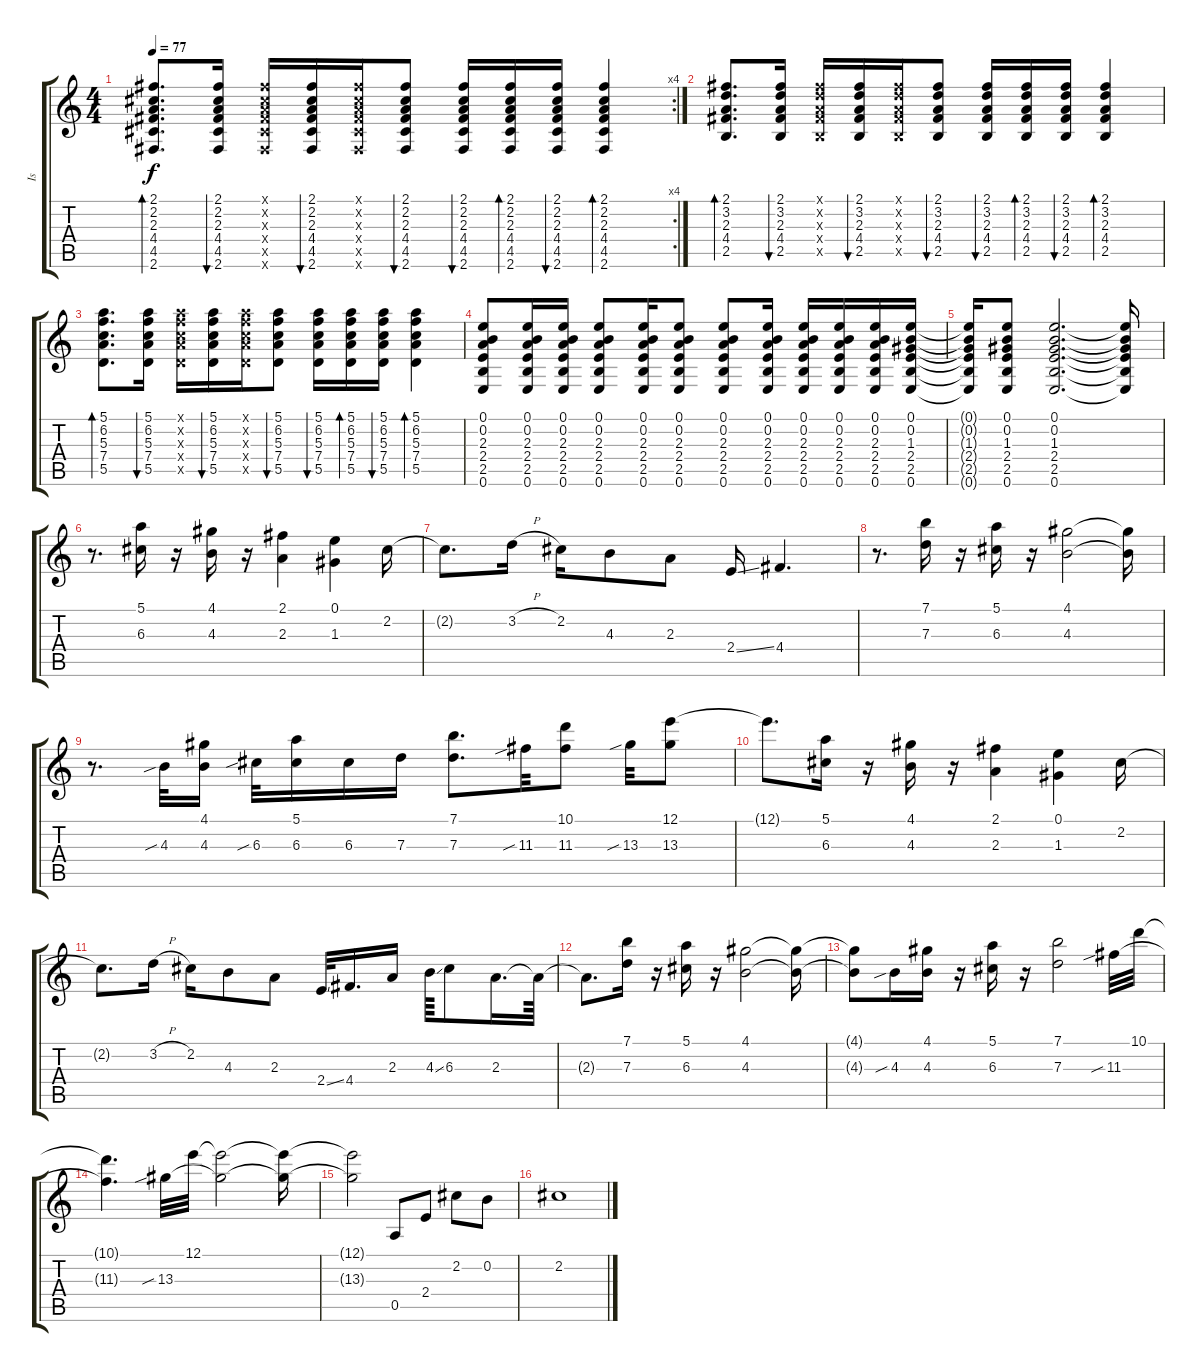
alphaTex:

\track ("Is" "Is") {instrument acousticguitarsteel}
\staff {score tabs}
\tuning (E4 B3 G3 D3 A2 E2) {hide}
\rc 4
\ts (4 4)
\tempo 77
\clef g2
\ks c
(2.1 2.2 2.3 4.4 4.5 2.6).8{d bd 60 dy f} (2.1 2.2 2.3 4.4 4.5 2.6).16{bu 60} (2.1{x} 2.2{x} 2.3{x} 4.4{x} 4.5{x} 2.6{x}).16 (2.1 2.2 2.3 4.4 4.5 2.6).16{bu 60} (2.1{x} 2.2{x} 2.3{x} 4.4{x} 4.5{x} 2.6{x}).16 (2.1 2.2 2.3 4.4 4.5 2.6).8{bu 60} (2.1 2.2 2.3 4.4 4.5 2.6).16{bu 60} (2.1 2.2 2.3 4.4 4.5 2.6).16{bd 60} (2.1 2.2 2.3 4.4 4.5 2.6).16{bu 60} (2.1 2.2 2.3 4.4 4.5 2.6).4{bd 60} |
(2.1 3.2 2.3 4.4 2.5).8{d bd 60} (2.1 3.2 2.3 4.4 2.5).16{bu 60} (2.1{x} 3.2{x} 2.3{x} 4.4{x} 2.5{x}).16 (2.1 3.2 2.3 4.4 2.5).16{bu 60} (2.1{x} 3.2{x} 2.3{x} 4.4{x} 2.5{x}).16 (2.1 3.2 2.3 4.4 2.5).8{bu 60} (2.1 3.2 2.3 4.4 2.5).16{bu 60} (2.1 3.2 2.3 4.4 2.5).16{bd 60} (2.1 3.2 2.3 4.4 2.5).16{bu 60} (2.1 3.2 2.3 4.4 2.5).4{bd 60} |
(5.1 6.2 5.3 7.4 5.5).8{d bd 60} (5.1 6.2 5.3 7.4 5.5).16{bu 60} (5.1{x} 6.2{x} 5.3{x} 7.4{x} 5.5{x}).16 (5.1 6.2 5.3 7.4 5.5).16{bu 60} (5.1{x} 6.2{x} 5.3{x} 7.4{x} 5.5{x}).16 (5.1 6.2 5.3 7.4 5.5).8{bu 60} (5.1 6.2 5.3 7.4 5.5).16{bu 60} (5.1 6.2 5.3 7.4 5.5).16{bd 60} (5.1 6.2 5.3 7.4 5.5).16{bu 60} (5.1 6.2 5.3 7.4 5.5).4{bd 60} |
(0.1 0.2 2.3 2.4 2.5 0.6).8 (0.1 0.2 2.3 2.4 2.5 0.6).16 (0.1 0.2 2.3 2.4 2.5 0.6).16 (0.1 0.2 2.3 2.4 2.5 0.6).8 (0.1 0.2 2.3 2.4 2.5 0.6).16 (0.1 0.2 2.3 2.4 2.5 0.6).8 (0.1 0.2 2.3 2.4 2.5 0.6).8 (0.1 0.2 2.3 2.4 2.5 0.6).16 (0.1 0.2 2.3 2.4 2.5 0.6).16 (0.1 0.2 2.3 2.4 2.5 0.6).16 (0.1 0.2 2.3 2.4 2.5 0.6).16 (0.1 0.2 1.3 2.4 2.5 0.6).16 |
(0.1{t} 0.2{t} 1.3{t} 2.4{t} 2.5{t} 0.6{t}).16 (0.1 0.2 1.3 2.4 2.5 0.6).8 (0.1 0.2 1.3 2.4 2.5 0.6).2{d} (0.1{t} 0.2{t} 1.3{t} 2.4{t} 2.5{t} 0.6{t}).16 |
r.8{d} (5.1 6.3).16 r.16 (4.1 4.3).16 r.16 (2.1 2.3).4 (0.1 1.3).4 2.2.16 |
2.2{t}.8{d} 3.2{h}.16 2.2.16 4.3.8 2.3.8 2.4{ss}.16 4.4.4{d} |
r.8{d} (7.1 7.3).16 r.16 (5.1 6.3).16 r.16 (4.1 4.3).2 (4.1{t} 4.3{t}).16 |
r.8{d} 4.3{sib}.32 (4.1 4.3).16 6.3{sib}.32 (5.1 6.3).16 6.3.16 7.3.16 (7.1 7.3).8{d} 11.3{sib}.32 (10.1 11.3).8 13.3{sib}.32 (12.1 13.3).8 |
12.1{t}.8{d} (5.1 6.3).16 r.16 (4.1 4.3).16 r.16 (2.1 2.3).4 (0.1 1.3).4 2.2.16 |
2.2{t}.8{d} 3.2{h}.16 2.2.16 4.3.8 2.3.8 2.4{ss}.32 4.4.16{d} 2.3.16 4.3{ss}.64 6.3.8 2.3.16{d} 2.3{t}.64 |
2.3{t}.8{d} (7.1 7.3).16 r.16 (5.1 6.3).16 r.16 (4.1 4.3).2 (4.1{t} 4.3{t}).16 |
(4.1{t} 4.3{t}).8 4.3{sib}.16 (4.1 4.3).16 r.16 (5.1 6.3).16 r.16 (7.1 7.3).2 11.3{sib}.32 10.1.32 |
(10.1{t} 11.3{t}).4{d} 13.3{sib}.32 12.1.32 (12.1{t} 13.3{t}).2 (12.1{t} 13.3{t}).16 |
(12.1{t} 13.3{t}).2 0.5.8 2.4.8 2.2.8 0.2.8 |
2.2.1
